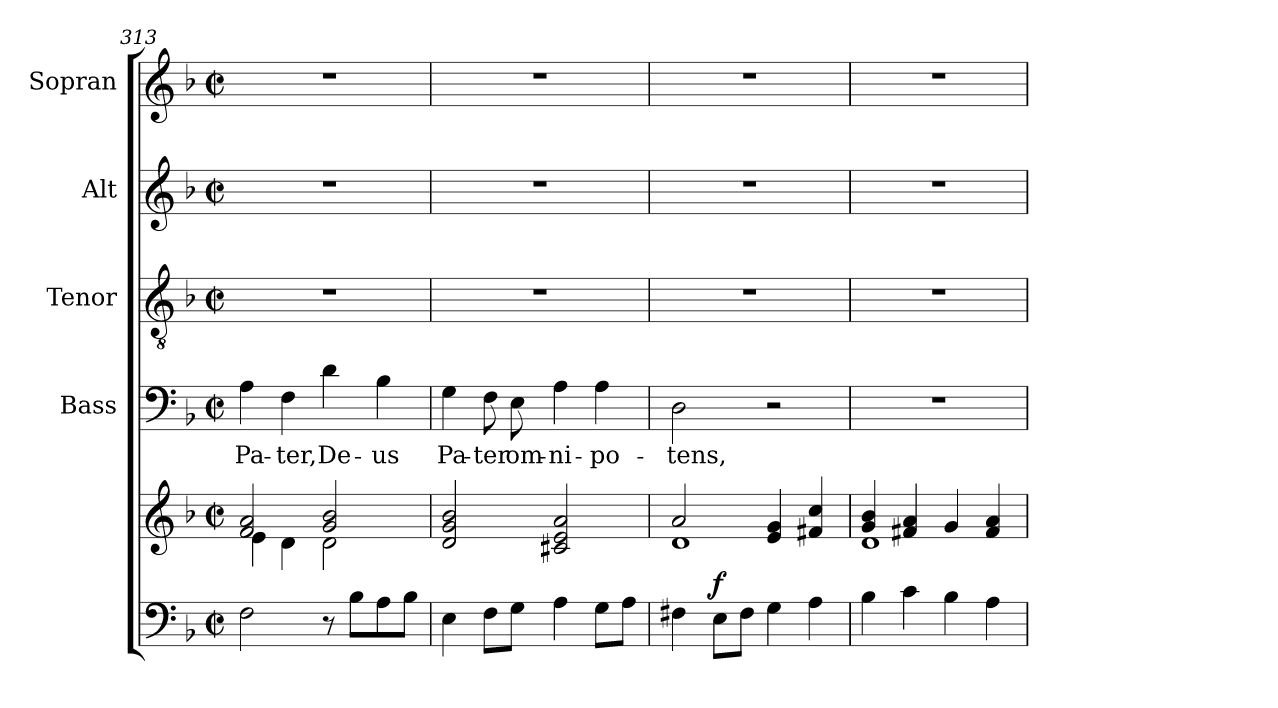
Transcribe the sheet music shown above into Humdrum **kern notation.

**kern	**kern	**dynam	**kern	**text	**kern	**kern	**kern
*part5	*part5	*part5	*part4	*part4	*part3	*part2	*part1
*staff6	*staff5	*staff5/6	*staff4	*staff4	*staff3	*staff2	*staff1
*	*	*	*I"Bass	*	*I"Tenor	*I"Alt	*I"Sopran
*	*	*	*I'B.	*	*I'T.	*I'A.	*I'S.
*clefF4	*clefG2	*	*clefF4	*	*clefGv2	*clefG2	*clefG2
*k[b-]	*k[b-]	*	*k[b-]	*	*k[b-]	*k[b-]	*k[b-]
*F:	*F:	*	*F:	*	*F:	*F:	*F:
*M2/2	*M2/2	*	*M2/2	*	*M2/2	*M2/2	*M2/2
*met(c|)	*met(c|)	*	*met(c|)	*	*met(c|)	*met(c|)	*met(c|)
=313	=313	=313	=313	=313	=313	=313	=313
*	*^	*	*	*	*	*	*
!	!	!	!	!	!LO:LY:b	!	!	!
2F\	2f/ 2a/	4e\	.	4A\	Pa-	1r	1r	1r
!	!	!	!	!	!LO:LY:b	!	!	!
.	.	4d\	.	4F\	-ter,	.	.	.
!	!	!	!	!	!LO:LY:b	!	!	!
8r	2g/ 2b-/	2d\	.	4d\	De-	.	.	.
8B-\L	.	.	.	.	.	.	.	.
!	!	!	!	!	!LO:LY:b	!	!	!
8A\	.	.	.	4B-\	-us	.	.	.
8B-\J	.	.	.	.	.	.	.	.
*	*v	*v	*	*	*	*	*	*
=314	=314	=314	=314	=314	=314	=314	=314
!	!	!	!	!LO:LY:b	!	!	!
4E\	2d/ 2g/ 2b-/	.	4G\	Pa-	1r	1r	1r
!	!	!	!	!LO:LY:b	!	!	!
8F\L	.	.	8F\	-ter	.	.	.
!	!	!	!	!LO:LY:b	!	!	!
8G\J	.	.	8E\	om-	.	.	.
!	!	!	!	!LO:LY:b	!	!	!
4A\	2c#X/ 2e/ 2a/	.	4A\	-ni-	.	.	.
!	!	!	!	!LO:LY:b	!	!	!
8G\L	.	.	4A\	-po-	.	.	.
8A\J	.	.	.	.	.	.	.
=315	=315	=315	=315	=315	=315	=315	=315
*	*^	*	*	*	*	*	*
!	!	!	!	!	!LO:LY:b	!	!	!
4F#X\	2a/	1d	.	2D\	-tens,	1r	1r	1r
!	!	!	!LO:DY:a=2	!	!	!	!	!
8E\L	.	.	f	.	.	.	.	.
8F#\J	.	.	.	.	.	.	.	.
4G\	4e/ 4g/	.	.	2r	.	.	.	.
4A\	4f#X/ 4cc/	.	.	.	.	.	.	.
=316	=316	=316	=316	=316	=316	=316	=316	=316
4B-\	4g/ 4b-/	1d	.	1r	.	1r	1r	1r
4c\	4f#X/ 4a/	.	.	.	.	.	.	.
4B-\	4g/	.	.	.	.	.	.	.
4A\	4f#/ 4a/	.	.	.	.	.	.	.
*	*v	*v	*	*	*	*	*	*
=	=	=	=	=	=	=	=
*-	*-	*-	*-	*-	*-	*-	*-
